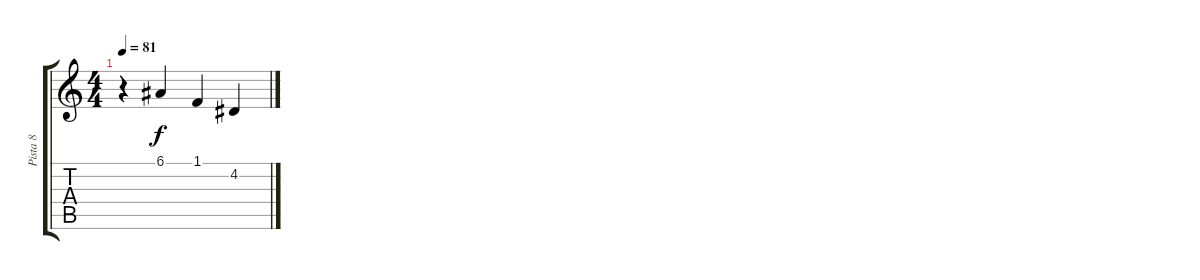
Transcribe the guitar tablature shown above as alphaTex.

\track ("Pista 8" "Pista 8") {instrument choiraahs}
\staff {score tabs}
\tuning (E4 B3 G3 D3 A2 E2) {hide}
\ts (4 4)
\tempo 81
\clef g2
\ks c
r.4{dy f} 6.1.4 1.1.4 4.2.4
